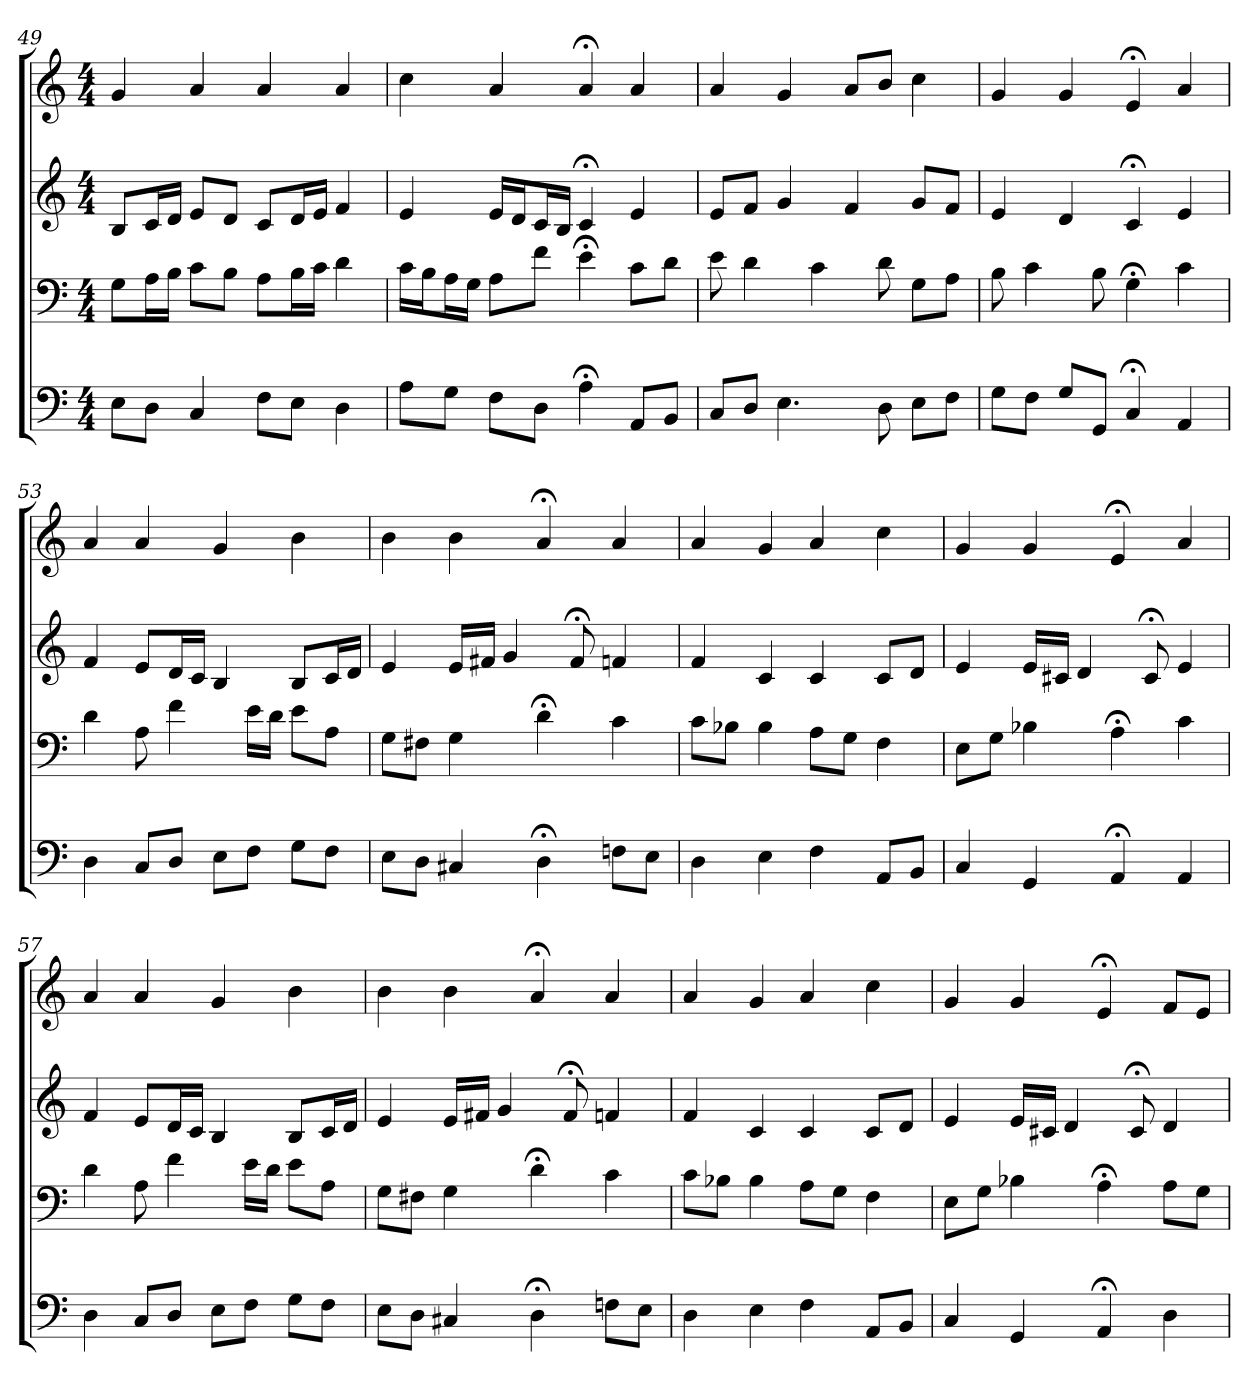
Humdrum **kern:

**kern	**kern	**kern	**kern
*part4	*part3	*part2	*part1
*staff4	*staff3	*staff2	*staff1
*clefF4	*clefF4	*clefG2	*clefG2
*M4/4	*M4/4	*M4/4	*M4/4
=49	=49	=49	=49
8E\L	8G\L	8B/L	4g
8D\J	16A\L	16c/L	.
.	16B\JJ	16d/JJ	.
4C	8c\L	8e/L	4a
.	8B\J	8d/J	.
8F\L	8A\L	8c/L	4a
8E\J	16B\L	16d/L	.
.	16c\JJ	16e/JJ	.
4D	4d	4f	4a
=50	=50	=50	=50
8A\L	16c\LL	4e	4cc
.	16B\J	.	.
8G\J	16A\L	.	.
.	16G\JJ	.	.
8F\L	8A\L	16e/LL	4a
.	.	16d/J	.
8D\J	8f\J	16c/L	.
.	.	16B/JJ	.
4A;<	4e;<	4c;<	4a;<
8AA/L	8c\L	4e	4a
8BB/J	8d\J	.	.
=51	=51	=51	=51
8C/L	8e	8e/L	4a
8D/J	4d	8f/J	.
4.E	.	4g	4g
.	4c	.	.
.	.	4f	8a/L
8D	8d	.	8b/J
8E\L	8G\L	8g/L	4cc
8F\J	8A\J	8f/J	.
=52	=52	=52	=52
8G\L	8B	4e	4g
8F\J	4c	.	.
8G/L	.	4d	4g
8GG/J	8B	.	.
4C;<	4G;<	4c;<	4e;<
4AA	4c	4e	4a
=53	=53	=53	=53
4D	4d	4f	4a
8C/L	8A	8e/L	4a
8D/J	4f	16d/L	.
.	.	16c/JJ	.
8E\L	.	4B	4g
8F\J	16e\LL	.	.
.	16d\JJ	.	.
8G\L	8e\L	8B/L	4b
8F\J	8A\J	16c/L	.
.	.	16d/JJ	.
=54	=54	=54	=54
8E\L	8G\L	4e	4b
8D\J	8F#X\J	.	.
4C#X	4G	16e/LL	4b
.	.	16f#X/JJ	.
.	.	4g	.
4D;<	4d;<	.	4a;<
.	.	8f#;<	.
8Fn\L	4c	4fn	4a
8E\J	.	.	.
=55	=55	=55	=55
4D	8c\L	4f	4a
.	8B-X\J	.	.
4E	4B-	4c	4g
4F	8A\L	4c	4a
.	8G\J	.	.
8AA/L	4F	8c/L	4cc
8BB/J	.	8d/J	.
=56	=56	=56	=56
4C	8E\L	4e	4g
.	8G\J	.	.
4GG	4B-X	16e/LL	4g
.	.	16c#X/JJ	.
.	.	4d	.
4AA;<	4A;<	.	4e;<
.	.	8c#;<	.
4AA	4c	4e	4a
=57	=57	=57	=57
4D	4d	4f	4a
8C/L	8A	8e/L	4a
8D/J	4f	16d/L	.
.	.	16c/JJ	.
8E\L	.	4B	4g
8F\J	16e\LL	.	.
.	16d\JJ	.	.
8G\L	8e\L	8B/L	4b
8F\J	8A\J	16c/L	.
.	.	16d/JJ	.
=58	=58	=58	=58
8E\L	8G\L	4e	4b
8D\J	8F#X\J	.	.
4C#X	4G	16e/LL	4b
.	.	16f#X/JJ	.
.	.	4g	.
4D;<	4d;<	.	4a;<
.	.	8f#;<	.
8Fn\L	4c	4fn	4a
8E\J	.	.	.
=59	=59	=59	=59
4D	8c\L	4f	4a
.	8B-X\J	.	.
4E	4B-	4c	4g
4F	8A\L	4c	4a
.	8G\J	.	.
8AA/L	4F	8c/L	4cc
8BB/J	.	8d/J	.
=60	=60	=60	=60
4C	8E\L	4e	4g
.	8G\J	.	.
4GG	4B-X	16e/LL	4g
.	.	16c#X/JJ	.
.	.	4d	.
4AA;<	4A;<	.	4e;<
.	.	8c#;<	.
4D	8A\L	4d	8f/L
.	8G\J	.	8e/J
=	=	=	=
*-	*-	*-	*-
